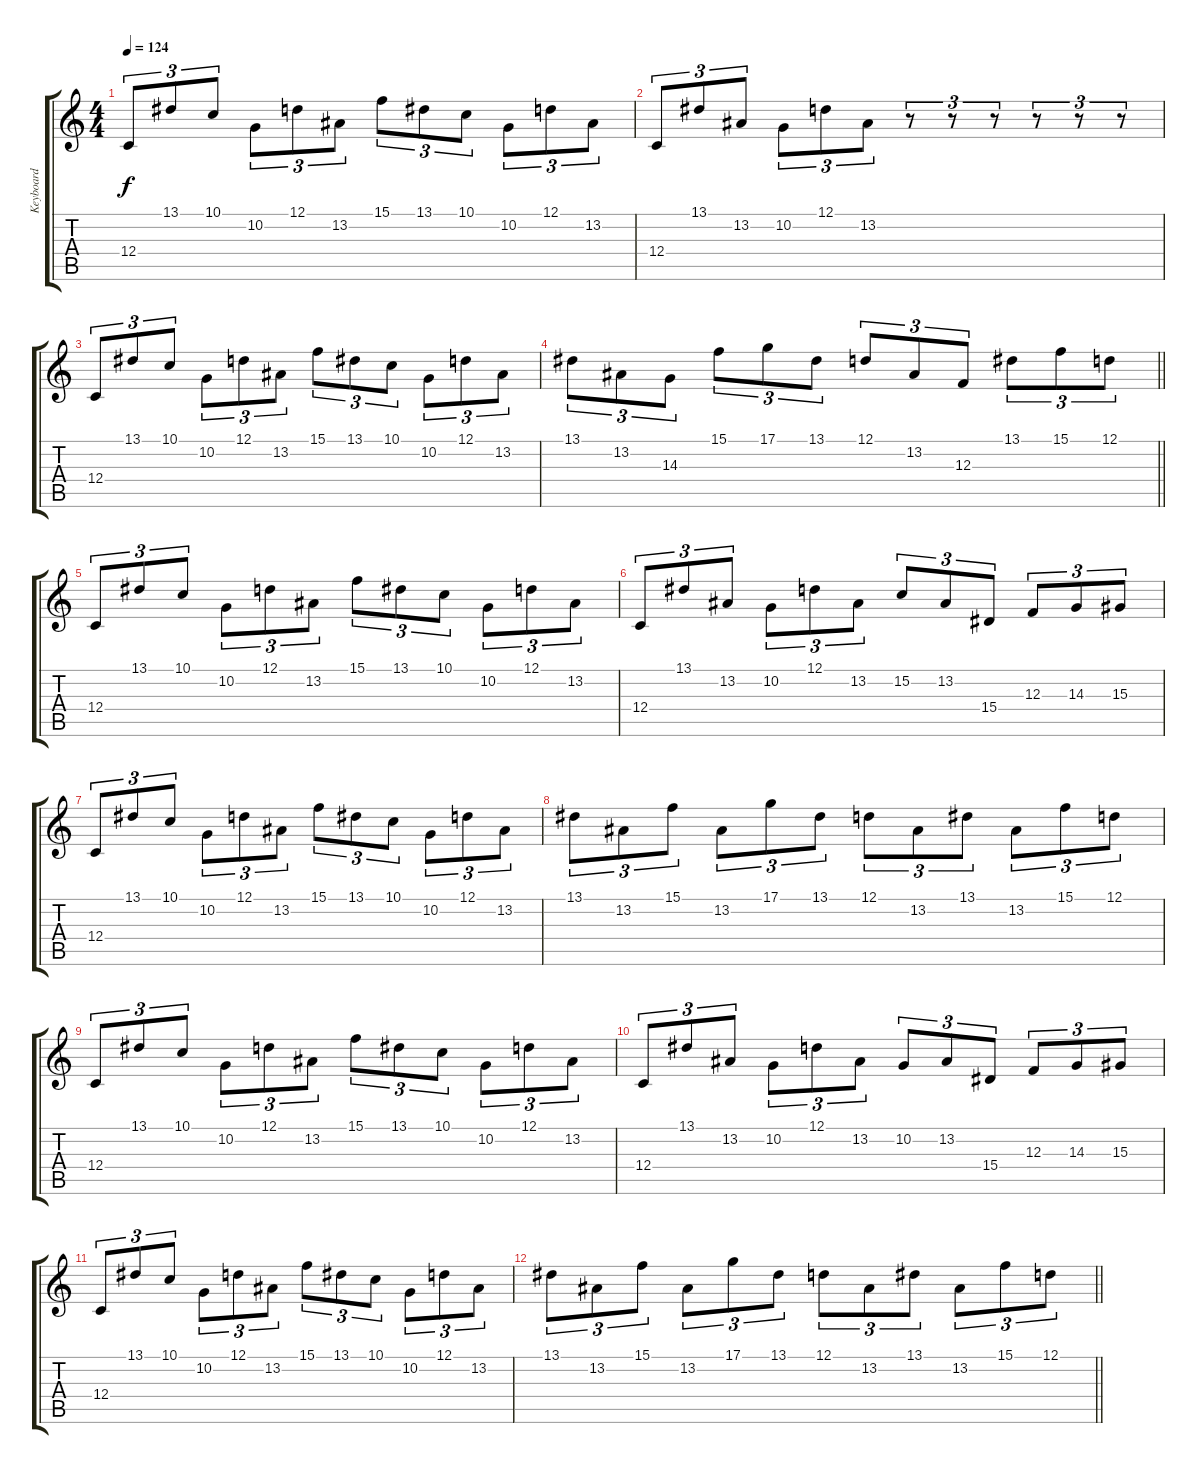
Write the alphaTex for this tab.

\track ("Keyboard" "Keyboard") {instrument pad1newage}
\staff {score tabs}
\tuning (D4 A3 F3 C3 G2 C2) {hide}
\ts (4 4)
\tempo 124
\clef g2
\ks c
12.4.8{tu (3 2) dy f instrument pad1newage} 13.1.8{tu (3 2)} 10.1.8{tu (3 2)} 10.2.8{tu (3 2)} 12.1.8{tu (3 2)} 13.2.8{tu (3 2)} 15.1.8{tu (3 2)} 13.1.8{tu (3 2)} 10.1.8{tu (3 2)} 10.2.8{tu (3 2)} 12.1.8{tu (3 2)} 13.2.8{tu (3 2)} |
12.4.8{tu (3 2)} 13.1.8{tu (3 2)} 13.2.8{tu (3 2)} 10.2.8{tu (3 2)} 12.1.8{tu (3 2)} 13.2.8{tu (3 2)} r.8{tu (3 2)} r.8{tu (3 2)} r.8{tu (3 2)} r.8{tu (3 2)} r.8{tu (3 2)} r.8{tu (3 2)} |
12.4.8{tu (3 2)} 13.1.8{tu (3 2)} 10.1.8{tu (3 2)} 10.2.8{tu (3 2)} 12.1.8{tu (3 2)} 13.2.8{tu (3 2)} 15.1.8{tu (3 2)} 13.1.8{tu (3 2)} 10.1.8{tu (3 2)} 10.2.8{tu (3 2)} 12.1.8{tu (3 2)} 13.2.8{tu (3 2)} |
\barLineRight lightlight
13.1.8{tu (3 2)} 13.2.8{tu (3 2)} 14.3.8{tu (3 2)} 15.1.8{tu (3 2)} 17.1.8{tu (3 2)} 13.1.8{tu (3 2)} 12.1.8{tu (3 2)} 13.2.8{tu (3 2)} 12.3.8{tu (3 2)} 13.1.8{tu (3 2)} 15.1.8{tu (3 2)} 12.1.8{tu (3 2)} |
12.4.8{tu (3 2)} 13.1.8{tu (3 2)} 10.1.8{tu (3 2)} 10.2.8{tu (3 2)} 12.1.8{tu (3 2)} 13.2.8{tu (3 2)} 15.1.8{tu (3 2)} 13.1.8{tu (3 2)} 10.1.8{tu (3 2)} 10.2.8{tu (3 2)} 12.1.8{tu (3 2)} 13.2.8{tu (3 2)} |
12.4.8{tu (3 2)} 13.1.8{tu (3 2)} 13.2.8{tu (3 2)} 10.2.8{tu (3 2)} 12.1.8{tu (3 2)} 13.2.8{tu (3 2)} 15.2.8{tu (3 2)} 13.2.8{tu (3 2)} 15.4.8{tu (3 2)} 12.3.8{tu (3 2)} 14.3.8{tu (3 2)} 15.3.8{tu (3 2)} |
12.4.8{tu (3 2)} 13.1.8{tu (3 2)} 10.1.8{tu (3 2)} 10.2.8{tu (3 2)} 12.1.8{tu (3 2)} 13.2.8{tu (3 2)} 15.1.8{tu (3 2)} 13.1.8{tu (3 2)} 10.1.8{tu (3 2)} 10.2.8{tu (3 2)} 12.1.8{tu (3 2)} 13.2.8{tu (3 2)} |
13.1.8{tu (3 2)} 13.2.8{tu (3 2)} 15.1.8{tu (3 2)} 13.2.8{tu (3 2)} 17.1.8{tu (3 2)} 13.1.8{tu (3 2)} 12.1.8{tu (3 2)} 13.2.8{tu (3 2)} 13.1.8{tu (3 2)} 13.2.8{tu (3 2)} 15.1.8{tu (3 2)} 12.1.8{tu (3 2)} |
12.4.8{tu (3 2)} 13.1.8{tu (3 2)} 10.1.8{tu (3 2)} 10.2.8{tu (3 2)} 12.1.8{tu (3 2)} 13.2.8{tu (3 2)} 15.1.8{tu (3 2)} 13.1.8{tu (3 2)} 10.1.8{tu (3 2)} 10.2.8{tu (3 2)} 12.1.8{tu (3 2)} 13.2.8{tu (3 2)} |
12.4.8{tu (3 2)} 13.1.8{tu (3 2)} 13.2.8{tu (3 2)} 10.2.8{tu (3 2)} 12.1.8{tu (3 2)} 13.2.8{tu (3 2)} 10.2.8{tu (3 2)} 13.2.8{tu (3 2)} 15.4.8{tu (3 2)} 12.3.8{tu (3 2)} 14.3.8{tu (3 2)} 15.3.8{tu (3 2)} |
12.4.8{tu (3 2)} 13.1.8{tu (3 2)} 10.1.8{tu (3 2)} 10.2.8{tu (3 2)} 12.1.8{tu (3 2)} 13.2.8{tu (3 2)} 15.1.8{tu (3 2)} 13.1.8{tu (3 2)} 10.1.8{tu (3 2)} 10.2.8{tu (3 2)} 12.1.8{tu (3 2)} 13.2.8{tu (3 2)} |
\barLineRight lightlight
13.1.8{tu (3 2)} 13.2.8{tu (3 2)} 15.1.8{tu (3 2)} 13.2.8{tu (3 2)} 17.1.8{tu (3 2)} 13.1.8{tu (3 2)} 12.1.8{tu (3 2)} 13.2.8{tu (3 2)} 13.1.8{tu (3 2)} 13.2.8{tu (3 2)} 15.1.8{tu (3 2)} 12.1.8{tu (3 2)}
